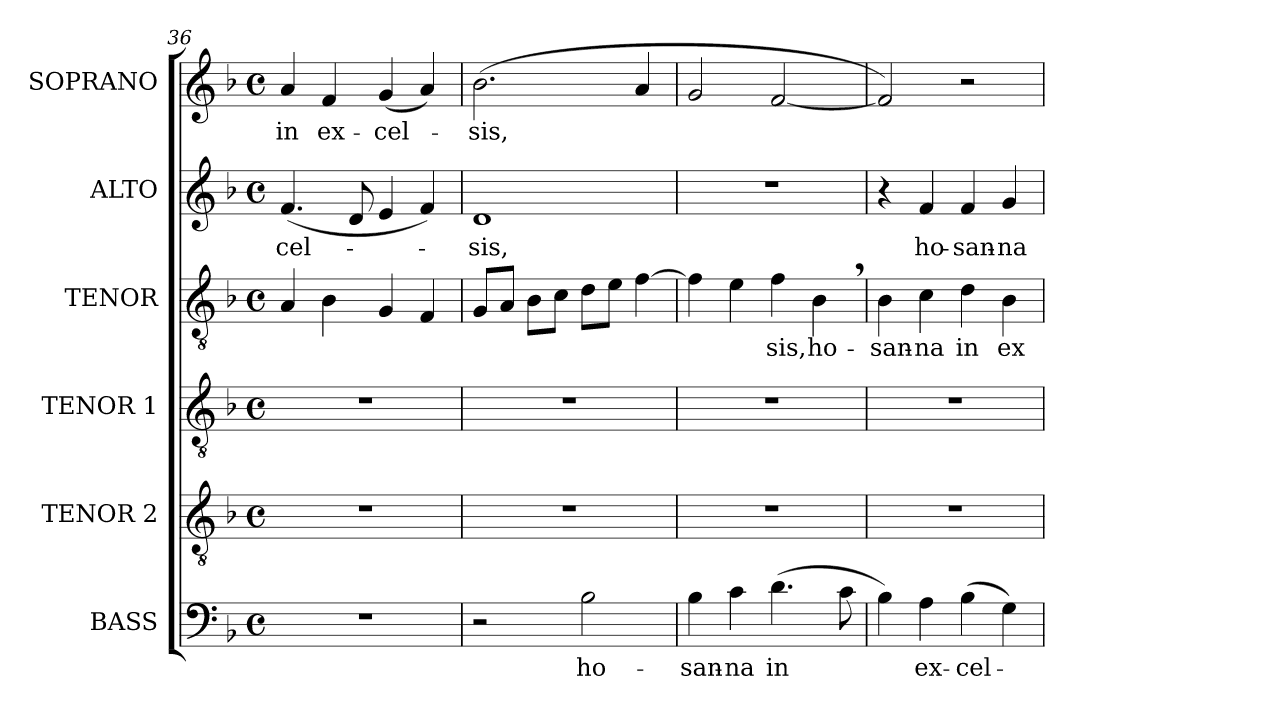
**kern	**text	**kern	**kern	**kern	**text	**kern	**text	**kern	**text
*part6	*part6	*part5	*part4	*part3	*part3	*part2	*part2	*part1	*part1
*staff6	*staff6	*staff5	*staff4	*staff3	*staff3	*staff2	*staff2	*staff1	*staff1
*I"BASS	*	*I"TENOR 2	*I"TENOR 1	*I"TENOR	*	*I"ALTO	*	*I"SOPRANO	*
*I'B.	*	*I'T2.	*I'T1.	*I'T.	*	*I'A.	*	*I'S.	*
!!LO:LB:g=z
*clefF4	*	*clefGv2	*clefGv2	*clefGv2	*	*clefG2	*	*clefG2	*
*	*	*ITrd7c12	*ITrd7c12	*ITrd7c12	*	*	*	*	*
*k[b-]	*	*k[b-]	*k[b-]	*k[b-]	*	*k[b-]	*	*k[b-]	*
*F:	*	*F:	*F:	*F:	*	*F:	*	*F:	*
*M4/4	*	*M4/4	*M4/4	*M4/4	*	*M4/4	*	*M4/4	*
*met(c)	*	*met(c)	*met(c)	*met(c)	*	*met(c)	*	*met(c)	*
=36	=36	=36	=36	=36	=36	=36	=36	=36	=36
!	!	!	!	!	!	!	!LO:LY:b:color=#000000	!	!
!	!	!	!	!	!	!	!	!	!LO:LY:b:color=#000000
1r	.	1r	1r	4AAi/	.	(4.fi/	-cel-	4ai/	in
!	!	!	!	!	!	!	!	!	!LO:LY:b:color=#000000
.	.	.	.	4BB-i\	.	.	.	4fi/	ex-
.	.	.	.	.	.	8di/	.	.	.
!	!	!	!	!	!	!	!	!	!LO:LY:b:color=#000000
.	.	.	.	4GGi/	.	4ei/	.	(4gi/	-cel-
.	.	.	.	4FFi/	.	4fi/)	.	4ai/)	.
=37	=37	=37	=37	=37	=37	=37	=37	=37	=37
!	!	!	!	!	!	!	!LO:LY:b:color=#000000	!	!
!	!	!	!	!	!	!	!	!	!LO:LY:b:color=#000000
2r	.	1r	1r	8GGi/L	.	1di	-sis,	(2.b-i\	-sis,
.	.	.	.	8AAi/J	.	.	.	.	.
.	.	.	.	8BB-i\L	.	.	.	.	.
.	.	.	.	8Ci\J	.	.	.	.	.
!	!LO:LY:b:color=#000000	!	!	!	!	!	!	!	!
2B-i\	ho-	.	.	8Di\L	.	.	.	.	.
.	.	.	.	8Ei\J	.	.	.	.	.
.	.	.	.	[4Fi\	.	.	.	4ai/	.
=38	=38	=38	=38	=38	=38	=38	=38	=38	=38
!	!LO:LY:b:color=#000000	!	!	!	!	!	!	!	!
4B-i\	-san-	1r	1r	4Fi\]	.	1r	.	2gi/	.
!	!LO:LY:b:color=#000000	!	!	!	!	!	!	!	!
4ci\	-na	.	.	4Ei\	.	.	.	.	.
!	!LO:LY:b:color=#000000	!	!	!	!	!	!	!	!
!	!	!	!	!	!LO:LY:b:color=#000000	!	!	!	!
(4.di\	in	.	.	4Fi\	-sis,	.	.	[2fi/	.
!	!	!	!	!	!LO:LY:b:color=#000000	!	!	!	!
.	.	.	.	4BB-,i\	ho-	.	.	.	.
8ci\	.	.	.	.	.	.	.	.	.
=39	=39	=39	=39	=39	=39	=39	=39	=39	=39
!	!	!	!	!	!LO:LY:b:color=#000000	!	!	!	!
4B-i\)	.	1r	1r	4BB-i\	-san-	4r	.	2fi/])	.
!	!LO:LY:b:color=#000000	!	!	!	!	!	!	!	!
!	!	!	!	!	!LO:LY:b:color=#000000	!	!	!	!
!	!	!	!	!	!	!	!LO:LY:b:color=#000000	!	!
4Ai\	ex-	.	.	4Ci\	-na	4fi/	ho-	.	.
!	!LO:LY:b:color=#000000	!	!	!	!	!	!	!	!
!	!	!	!	!	!LO:LY:b:color=#000000	!	!	!	!
!	!	!	!	!	!	!	!LO:LY:b:color=#000000	!	!
(4B-i\	-cel-	.	.	4Di\	in	4fi/	-san-	2r	.
!	!	!	!	!	!LO:LY:b:color=#000000	!	!	!	!
!	!	!	!	!	!	!	!LO:LY:b:color=#000000	!	!
4Gi\)	.	.	.	4BB-i\	ex-	4gi/	-na	.	.
=	=	=	=	=	=	=	=	=	=
*-	*-	*-	*-	*-	*-	*-	*-	*-	*-
